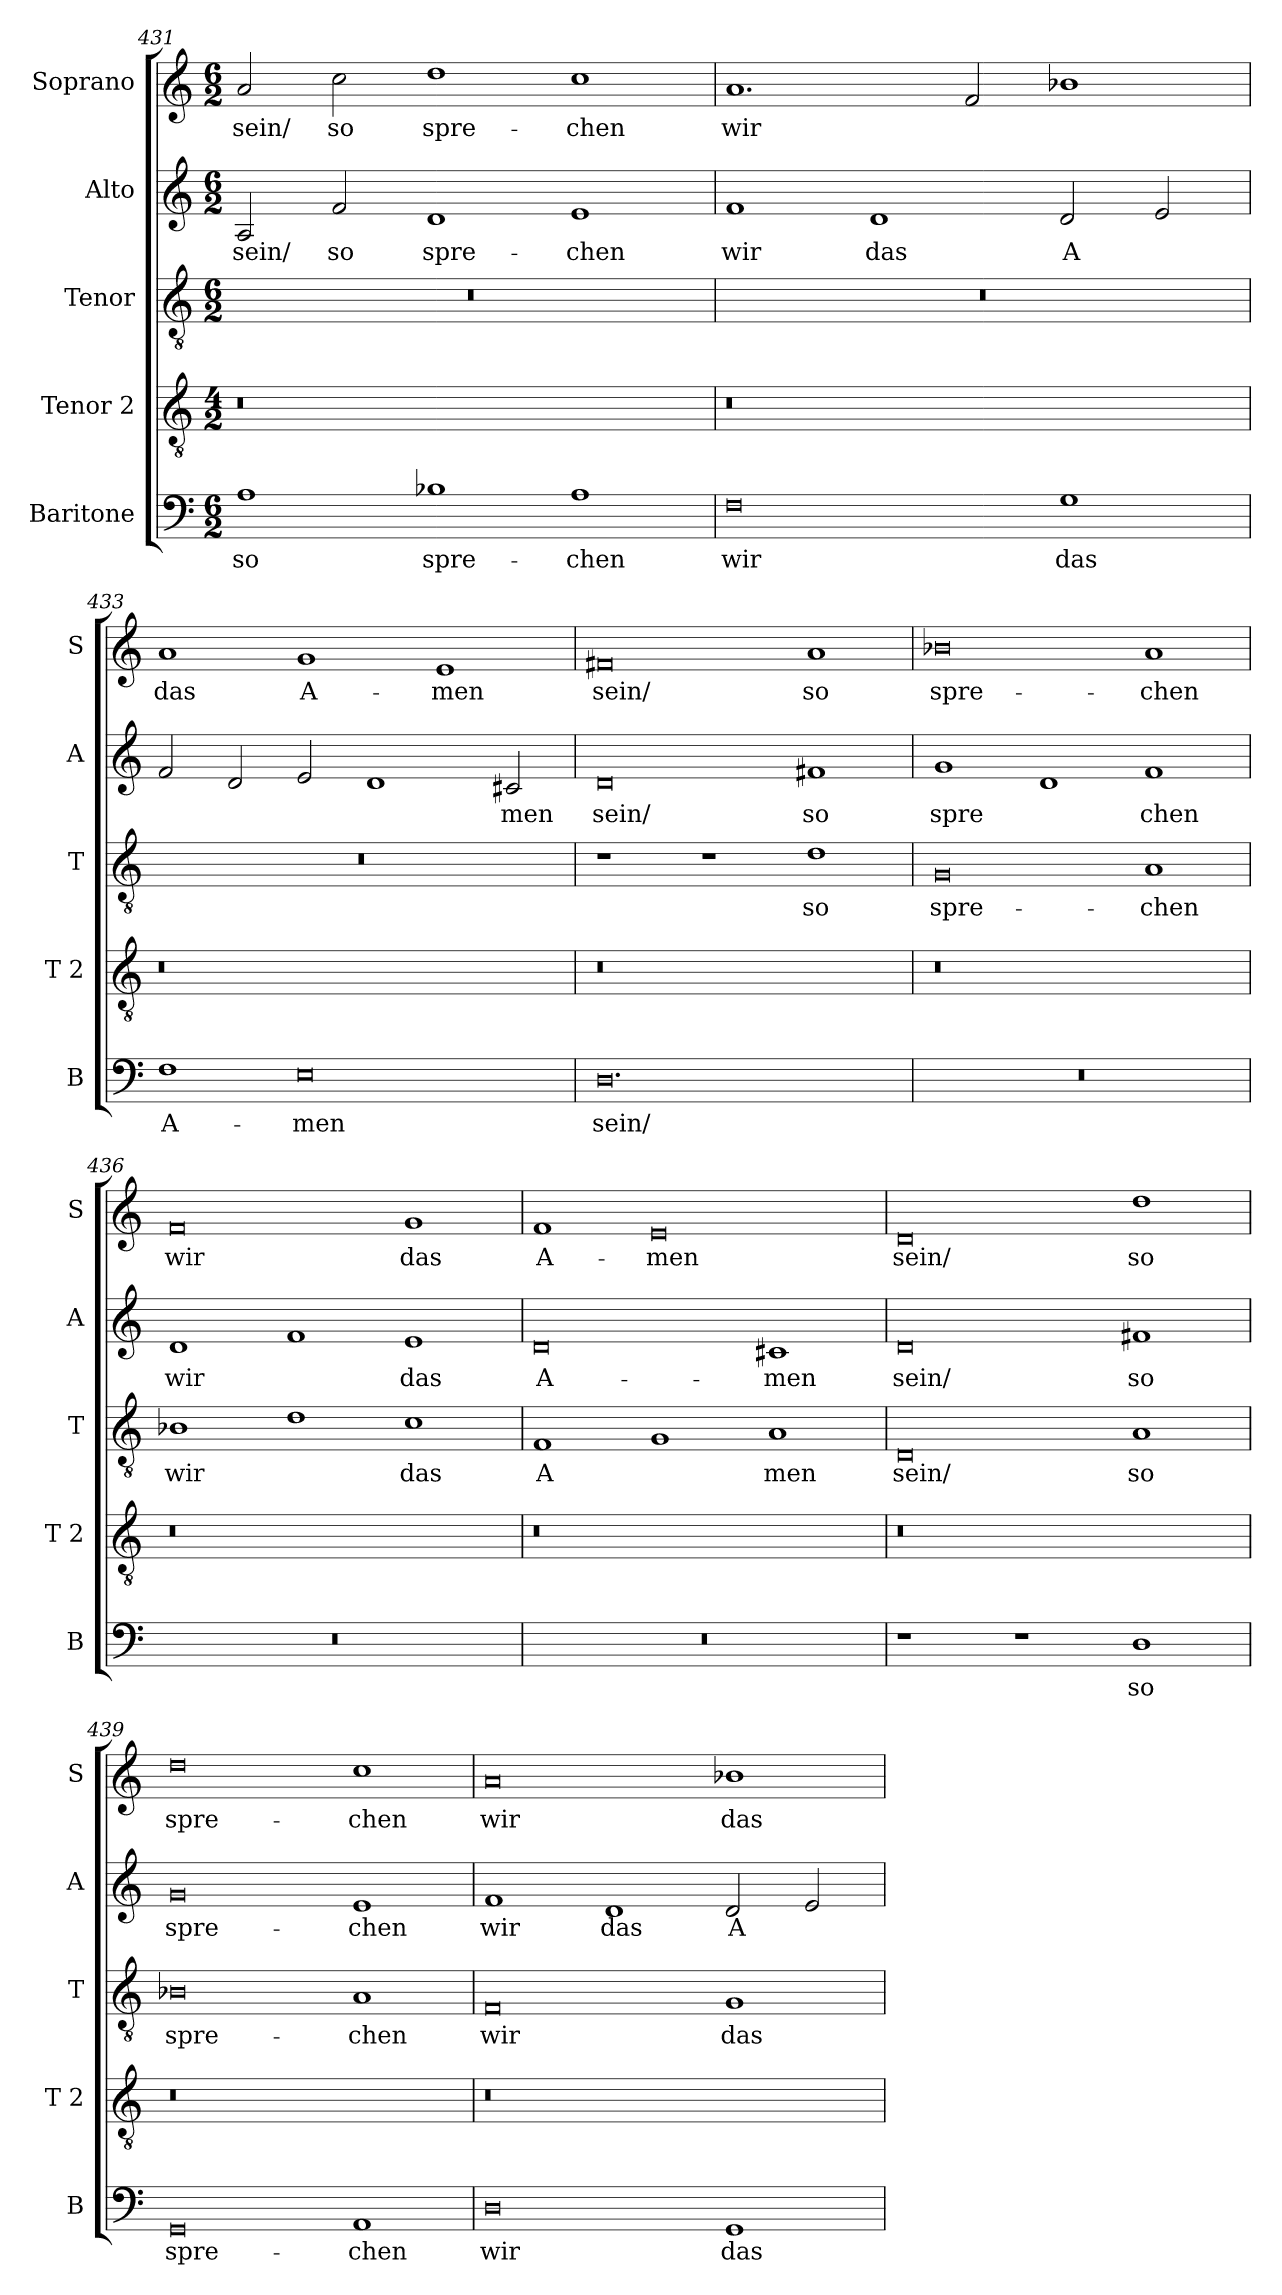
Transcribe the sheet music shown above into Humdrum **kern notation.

**kern	**text	**kern	**kern	**text	**kern	**text	**kern	**text
*part5	*part5	*part4	*part3	*part3	*part2	*part2	*part1	*part1
*staff5	*staff5	*staff4	*staff3	*staff3	*staff2	*staff2	*staff1	*staff1
*I"Baritone	*	*I"Tenor 2	*I"Tenor	*	*I"Alto	*	*I"Soprano	*
*I'B	*	*I'T 2	*I'T	*	*I'A	*	*I'S	*
!!LO:LB:g=z
*clefF4	*	*clefGv2	*clefGv2	*	*clefG2	*	*clefG2	*
*k[]	*	*k[]	*k[]	*	*k[]	*	*k[]	*
*C:	*	*C:	*C:	*	*C:	*	*C:	*
*M6/2	*	*M4/2	*M6/2	*	*M6/2	*	*M6/2	*
=431	=431	=431	=431	=431	=431	=431	=431	=431
!	!LO:LY:b:cj	!	!	!	!	!LO:LY:b:cj	!	!LO:LY:b:cj
1A	so	0r	0.r	.	2A/	sein/	2a/	sein/
!	!	!	!	!	!	!LO:LY:b:cj	!	!LO:LY:b:cj
.	.	.	.	.	2f/	so	2cc\	so
!	!LO:LY:b:cj	!	!	!	!	!LO:LY:b:cj	!	!LO:LY:b:cj
1B-X	spre-	.	.	.	1d	spre-	1dd	spre-
!	!LO:LY:b:cj	!	!	!	!	!LO:LY:b:cj	!	!LO:LY:b:cj
1A	-chen	1ryy	.	.	1e	-chen	1cc	-chen
=432	=432	=432	=432	=432	=432	=432	=432	=432
!	!LO:LY:b:cj	!	!	!	!	!LO:LY:b:cj	!	!LO:LY:b:cj
0F	wir	0r	0.r	.	1f	wir	1.a	wir
!	!	!	!	!	!	!LO:LY:b:cj	!	!
.	.	.	.	.	1d	das	.	.
!	!	!	!	!	!	!	!	!LO:LY:b:cj
.	.	.	.	.	.	.	2f/	.
!	!LO:LY:b:cj	!	!	!	!	!LO:LY:b:cj	!	!LO:LY:b:cj
1G	das	1ryy	.	.	2d/	A-	1b-X	.
!	!	!	!	!	!	!LO:LY:b:cj	!	!
.	.	.	.	.	2e/	--	.	.
=433	=433	=433	=433	=433	=433	=433	=433	=433
!	!LO:LY:b:cj	!	!	!	!	!LO:LY:b:cj	!	!LO:LY:b:cj
1F	A-	0r	0.r	.	2f/	--	1a	das
!	!	!	!	!	!	!LO:LY:b:cj	!	!
.	.	.	.	.	2d/	--	.	.
!	!LO:LY:b:cj	!	!	!	!	!LO:LY:b:cj	!	!LO:LY:b:cj
0E	-men	.	.	.	2e/	--	1g	A-
!	!	!	!	!	!	!LO:LY:b:cj	!	!
.	.	.	.	.	1d	--	.	.
!	!	!	!	!	!	!	!	!LO:LY:b:cj
.	.	1ryy	.	.	.	.	1e	-men
!	!	!	!	!	!	!LO:LY:b:cj	!	!
.	.	.	.	.	2c#X/	-men	.	.
=434	=434	=434	=434	=434	=434	=434	=434	=434
!	!LO:LY:b:cj	!	!	!	!	!LO:LY:b:cj	!	!LO:LY:b:cj
0.D	sein/	0r	1r	.	0d	sein/	0f#X	sein/
.	.	.	1r	.	.	.	.	.
!	!	!	!	!LO:LY:b:cj	!	!LO:LY:b:cj	!	!LO:LY:b:cj
.	.	1ryy	1d	so	1f#X	so	1a	so
=435	=435	=435	=435	=435	=435	=435	=435	=435
!	!	!	!	!LO:LY:b:cj	!	!LO:LY:b:cj	!	!LO:LY:b:cj
0.r	.	0r	0G	spre-	1g	spre-	0b-X	spre-
!	!	!	!	!	!	!LO:LY:b:cj	!	!
.	.	.	.	.	1d	--	.	.
!	!	!	!	!LO:LY:b:cj	!	!LO:LY:b:cj	!	!LO:LY:b:cj
.	.	1ryy	1A	-chen	1f	-chen	1a	-chen
=436	=436	=436	=436	=436	=436	=436	=436	=436
!	!	!	!	!LO:LY:b:cj	!	!LO:LY:b:cj	!	!LO:LY:b:cj
0.r	.	0r	1B-X	wir	1d	wir	0f	wir
!	!	!	!	!LO:LY:b:cj	!	!LO:LY:b:cj	!	!
.	.	.	1d	.	1f	.	.	.
!	!	!	!	!LO:LY:b:cj	!	!LO:LY:b:cj	!	!LO:LY:b:cj
.	.	1ryy	1c	das	1e	das	1g	das
!!LO:PB:g=z
=437	=437	=437	=437	=437	=437	=437	=437	=437
!	!	!	!	!LO:LY:b:cj	!	!LO:LY:b:cj	!	!LO:LY:b:cj
0.r	.	0r	1F	A-	0d	A-	1f	A-
!	!	!	!	!LO:LY:b:cj	!	!	!	!LO:LY:b:cj
.	.	.	1G	--	.	.	0e	-men
!	!	!	!	!LO:LY:b:cj	!	!LO:LY:b:cj	!	!
.	.	1ryy	1A	-men	1c#X	-men	.	.
=438	=438	=438	=438	=438	=438	=438	=438	=438
!	!	!	!	!LO:LY:b:cj	!	!LO:LY:b:cj	!	!LO:LY:b:cj
1r	.	0r	0D	sein/	0d	sein/	0d	sein/
1r	.	.	.	.	.	.	.	.
!	!LO:LY:b:cj	!	!	!LO:LY:b:cj	!	!LO:LY:b:cj	!	!LO:LY:b:cj
1D	so	1ryy	1A	so	1f#X	so	1dd	so
=439	=439	=439	=439	=439	=439	=439	=439	=439
!	!LO:LY:b:cj	!	!	!LO:LY:b:cj	!	!LO:LY:b:cj	!	!LO:LY:b:cj
0GG	spre-	0r	0B-X	spre-	0g	spre-	0dd	spre-
!	!LO:LY:b:cj	!	!	!LO:LY:b:cj	!	!LO:LY:b:cj	!	!LO:LY:b:cj
1AA	-chen	1ryy	1A	-chen	1e	-chen	1cc	-chen
=440	=440	=440	=440	=440	=440	=440	=440	=440
!	!LO:LY:b:cj	!	!	!LO:LY:b:cj	!	!LO:LY:b:cj	!	!LO:LY:b:cj
0D	wir	0r	0F	wir	1f	wir	0a	wir
!	!	!	!	!	!	!LO:LY:b:cj	!	!
.	.	.	.	.	1d	das	.	.
!	!LO:LY:b:cj	!	!	!LO:LY:b:cj	!	!LO:LY:b:cj	!	!LO:LY:b:cj
1GG	das	1ryy	1G	das	2d/	A-	1b-X	das
!	!	!	!	!	!	!LO:LY:b:cj	!	!
.	.	.	.	.	2e/	--	.	.
=	=	=	=	=	=	=	=	=
*-	*-	*-	*-	*-	*-	*-	*-	*-
